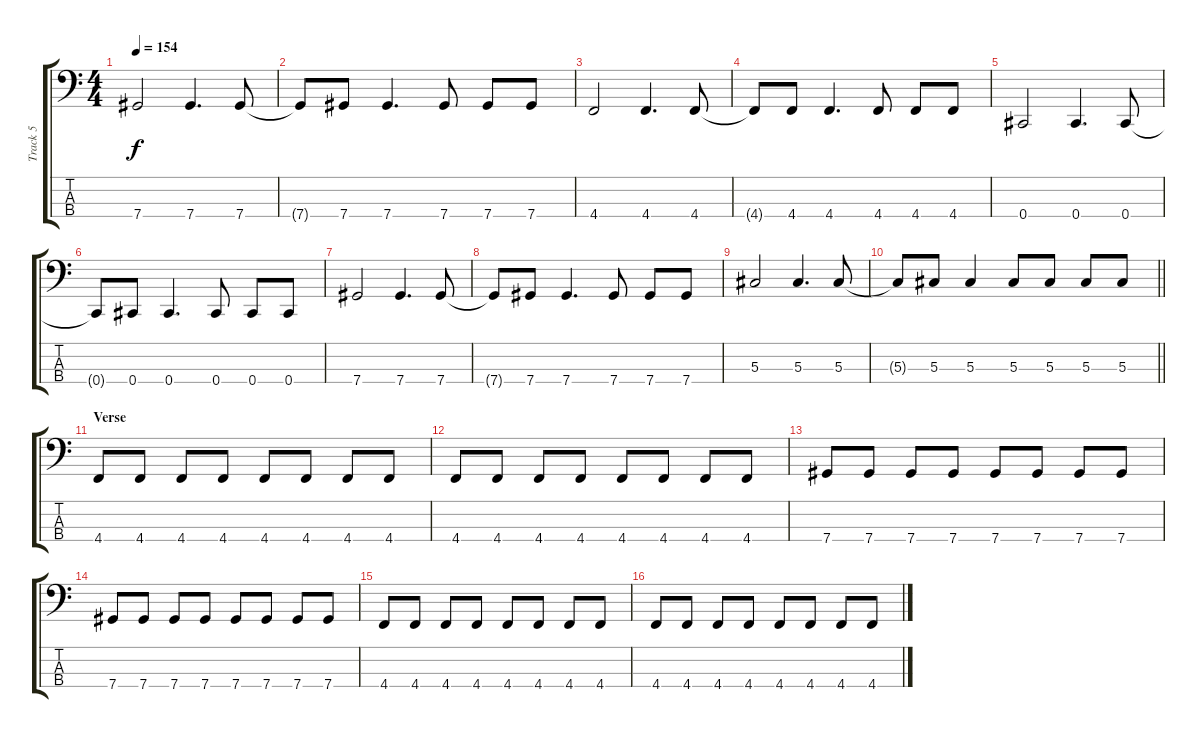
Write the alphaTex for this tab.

\track ("Track 5" "Track 5") {instrument electricbasspick}
\staff {score tabs}
\tuning (Gb2 Db2 Ab1 Db1) {hide}
\ts (4 4)
\tempo 154
\clef f4
\ks c
7.4.2{dy f} 7.4.4{d} 7.4.8 |
7.4{t}.8 7.4.8 7.4.4{d} 7.4.8 7.4.8 7.4.8 |
4.4.2 4.4.4{d} 4.4.8 |
4.4{t}.8 4.4.8 4.4.4{d} 4.4.8 4.4.8 4.4.8 |
0.4.2 0.4.4{d} 0.4.8 |
0.4{t}.8 0.4.8 0.4.4{d} 0.4.8 0.4.8 0.4.8 |
7.4.2 7.4.4{d} 7.4.8 |
7.4{t}.8 7.4.8 7.4.4{d} 7.4.8 7.4.8 7.4.8 |
5.3.2 5.3.4{d} 5.3.8 |
\barLineRight lightlight
5.3{t}.8 5.3.8 5.3.4 5.3.8 5.3.8 5.3.8 5.3.8 |
\section ("" "Verse")
4.4.8 4.4.8 4.4.8 4.4.8 4.4.8 4.4.8 4.4.8 4.4.8 |
4.4.8 4.4.8 4.4.8 4.4.8 4.4.8 4.4.8 4.4.8 4.4.8 |
7.4.8 7.4.8 7.4.8 7.4.8 7.4.8 7.4.8 7.4.8 7.4.8 |
7.4.8 7.4.8 7.4.8 7.4.8 7.4.8 7.4.8 7.4.8 7.4.8 |
4.4.8 4.4.8 4.4.8 4.4.8 4.4.8 4.4.8 4.4.8 4.4.8 |
4.4.8 4.4.8 4.4.8 4.4.8 4.4.8 4.4.8 4.4.8 4.4.8
